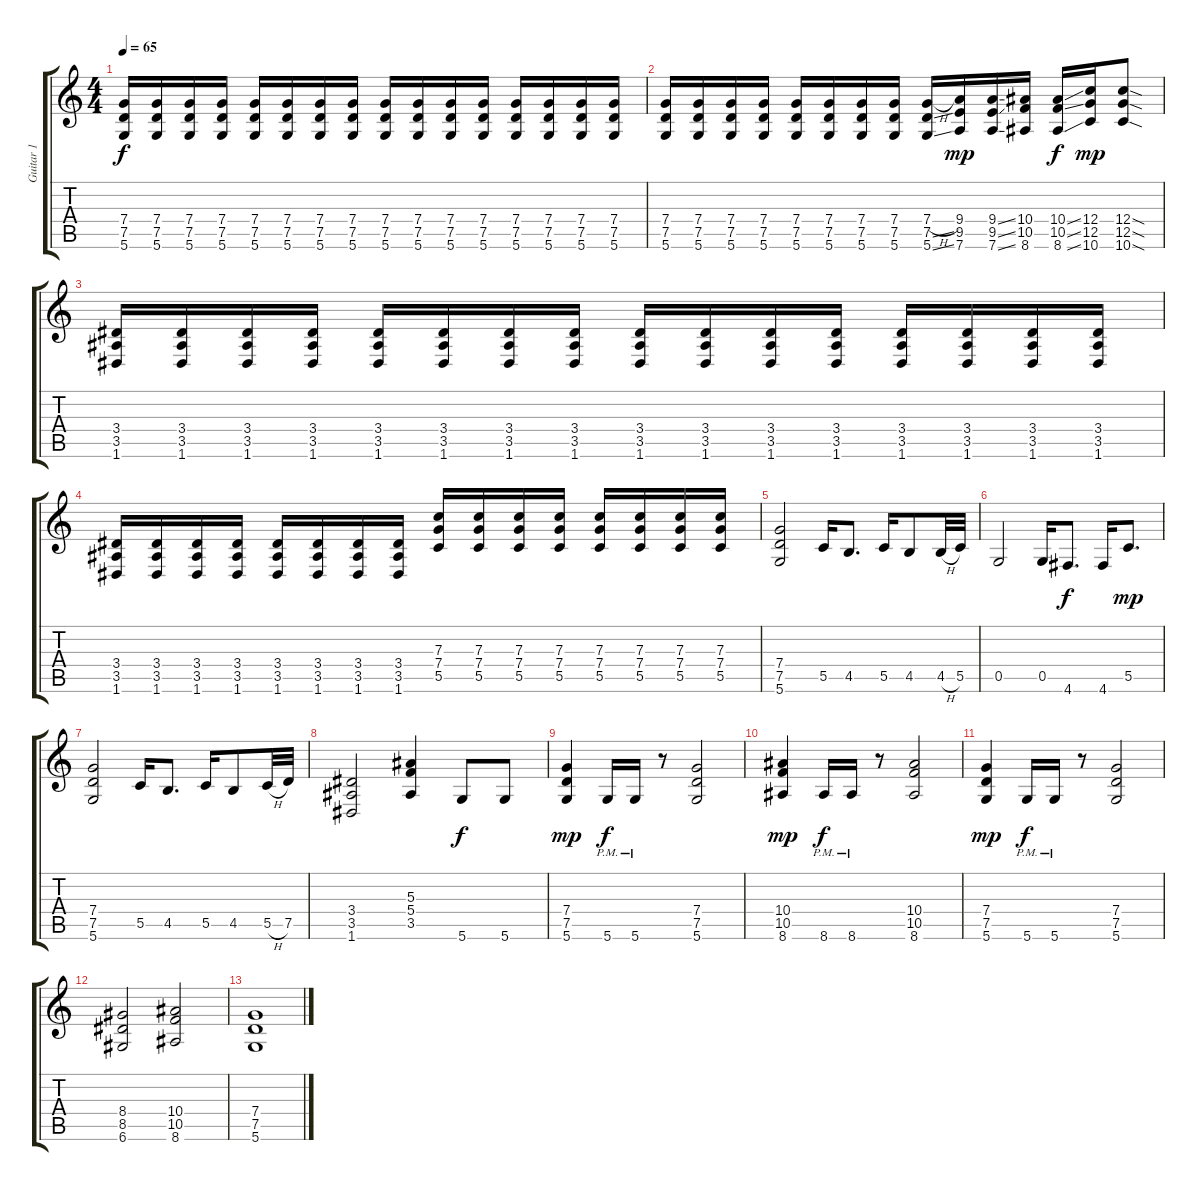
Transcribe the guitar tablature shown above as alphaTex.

\track ("Guitar 1" "Guitar 1") {instrument distortionguitar}
\staff {score tabs}
\tuning (D4 A3 F3 C3 G2 D2) {hide}
\ts (4 4)
\tempo 65
\clef g2
\ks c
(7.4 7.5 5.6).16{dy f} (7.4 7.5 5.6).16 (7.4 7.5 5.6).16 (7.4 7.5 5.6).16 (7.4 7.5 5.6).16 (7.4 7.5 5.6).16 (7.4 7.5 5.6).16 (7.4 7.5 5.6).16 (7.4 7.5 5.6).16 (7.4 7.5 5.6).16 (7.4 7.5 5.6).16 (7.4 7.5 5.6).16 (7.4 7.5 5.6).16 (7.4 7.5 5.6).16 (7.4 7.5 5.6).16 (7.4 7.5 5.6).16 |
(7.4 7.5 5.6).16 (7.4 7.5 5.6).16 (7.4 7.5 5.6).16 (7.4 7.5 5.6).16 (7.4 7.5 5.6).16 (7.4 7.5 5.6).16 (7.4 7.5 5.6).16 (7.4 7.5 5.6).16 (7.4{h} 7.5{ss} 5.6{ss}).16 (9.4 9.5 7.6).16{dy mp} (9.4{ss} 9.5{ss} 7.6{ss}).16 (10.4 10.5 8.6).16 (10.4{ss} 10.5{ss} 8.6{ss}).16{dy f} (12.4 12.5 10.6).16{dy mp} (12.4{sod} 12.5{sod} 10.6{sod}).8 |
(3.4 3.5 1.6).16 (3.4 3.5 1.6).16 (3.4 3.5 1.6).16 (3.4 3.5 1.6).16 (3.4 3.5 1.6).16 (3.4 3.5 1.6).16 (3.4 3.5 1.6).16 (3.4 3.5 1.6).16 (3.4 3.5 1.6).16 (3.4 3.5 1.6).16 (3.4 3.5 1.6).16 (3.4 3.5 1.6).16 (3.4 3.5 1.6).16 (3.4 3.5 1.6).16 (3.4 3.5 1.6).16 (3.4 3.5 1.6).16 |
(3.4 3.5 1.6).16 (3.4 3.5 1.6).16 (3.4 3.5 1.6).16 (3.4 3.5 1.6).16 (3.4 3.5 1.6).16 (3.4 3.5 1.6).16 (3.4 3.5 1.6).16 (3.4 3.5 1.6).16 (7.3 7.4 5.5).16 (7.3 7.4 5.5).16 (7.3 7.4 5.5).16 (7.3 7.4 5.5).16 (7.3 7.4 5.5).16 (7.3 7.4 5.5).16 (7.3 7.4 5.5).16 (7.3 7.4 5.5).16 |
(7.4 7.5 5.6).2 5.5.16 4.5.8{d} 5.5.16 4.5.8 4.5{h}.32 5.5.32 |
0.5.2 0.5.16 4.6.8{d dy f} 4.6.16 5.5.8{d dy mp} |
(7.4 7.5 5.6).2 5.5.16 4.5.8{d} 5.5.16 4.5.8 5.5{h}.32 7.5.32 |
(3.4 3.5 1.6).2 (5.3 5.4 3.5).4 5.6.8{dy f} 5.6.8 |
(7.4 7.5 5.6).4{dy mp} 5.6{pm}.16{dy f} 5.6{pm}.16 r.8 (7.4 7.5 5.6).2 |
(10.4 10.5 8.6).4{dy mp} 8.6{pm}.16{dy f} 8.6{pm}.16 r.8 (10.4 10.5 8.6).2 |
(7.4 7.5 5.6).4{dy mp} 5.6{pm}.16{dy f} 5.6{pm}.16 r.8 (7.4 7.5 5.6).2 |
(8.4 8.5 6.6).2 (10.4 10.5 8.6).2 |
(7.4 7.5 5.6).1
